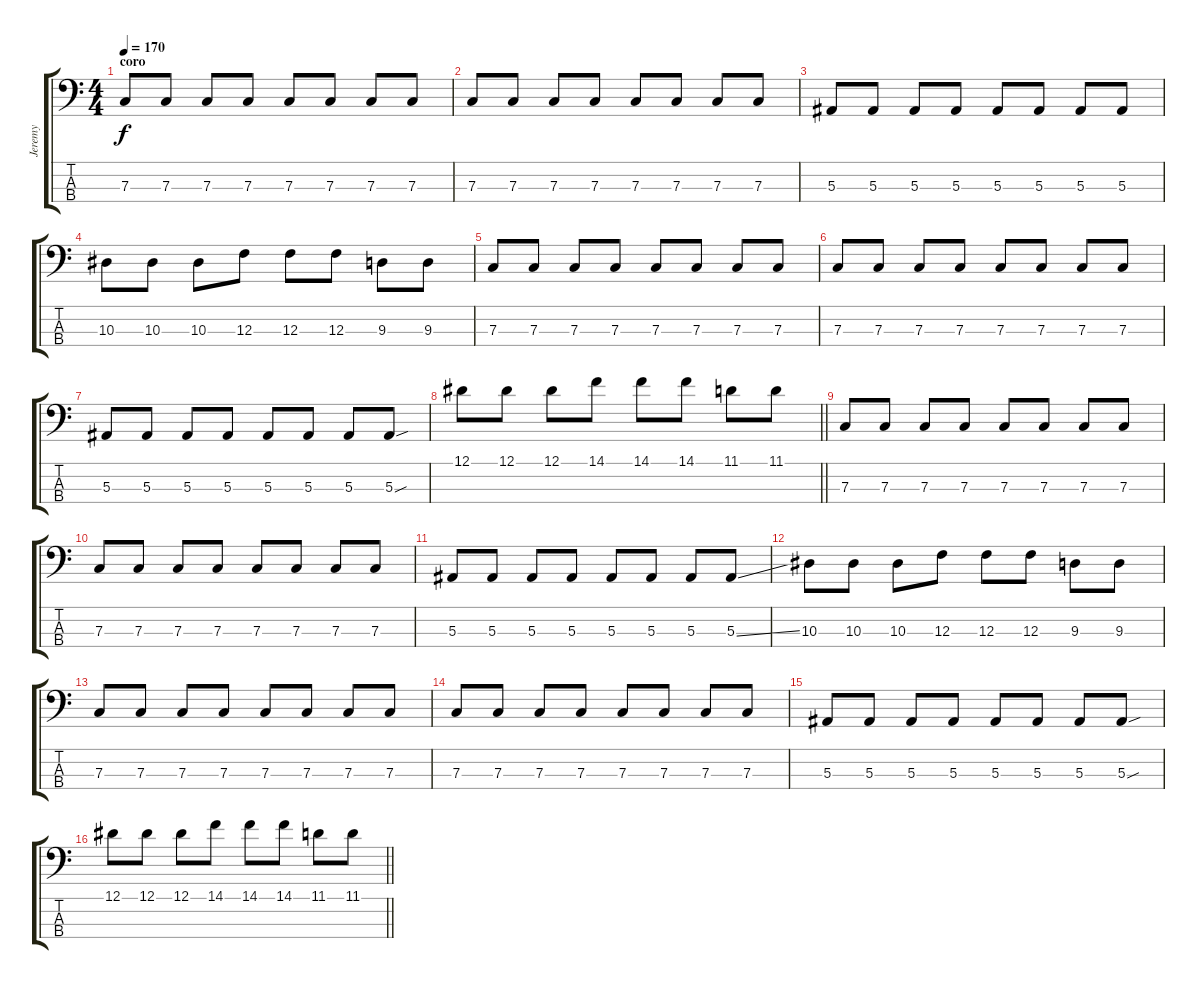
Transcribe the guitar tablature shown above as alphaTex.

\track ("Jeremy" "Jeremy") {instrument electricbassfinger}
\staff {score tabs}
\tuning (Eb2 Bb1 F1 C1) {hide}
\ts (4 4)
\section ("" "coro")
\tempo 170
\clef f4
\ks c
7.3.8{dy f} 7.3.8 7.3.8 7.3.8 7.3.8 7.3.8 7.3.8 7.3.8 |
7.3.8 7.3.8 7.3.8 7.3.8 7.3.8 7.3.8 7.3.8 7.3.8 |
5.3.8 5.3.8 5.3.8 5.3.8 5.3.8 5.3.8 5.3.8 5.3.8 |
10.3.8 10.3.8 10.3.8 12.3.8 12.3.8 12.3.8 9.3.8 9.3.8 |
7.3.8 7.3.8 7.3.8 7.3.8 7.3.8 7.3.8 7.3.8 7.3.8 |
7.3.8 7.3.8 7.3.8 7.3.8 7.3.8 7.3.8 7.3.8 7.3.8 |
5.3.8 5.3.8 5.3.8 5.3.8 5.3.8 5.3.8 5.3.8 5.3{sou}.8 |
\barLineRight lightlight
12.1.8 12.1.8 12.1.8 14.1.8 14.1.8 14.1.8 11.1.8 11.1.8 |
7.3.8 7.3.8 7.3.8 7.3.8 7.3.8 7.3.8 7.3.8 7.3.8 |
7.3.8 7.3.8 7.3.8 7.3.8 7.3.8 7.3.8 7.3.8 7.3.8 |
5.3.8 5.3.8 5.3.8 5.3.8 5.3.8 5.3.8 5.3.8 5.3{ss}.8 |
10.3.8 10.3.8 10.3.8 12.3.8 12.3.8 12.3.8 9.3.8 9.3.8 |
7.3.8 7.3.8 7.3.8 7.3.8 7.3.8 7.3.8 7.3.8 7.3.8 |
7.3.8 7.3.8 7.3.8 7.3.8 7.3.8 7.3.8 7.3.8 7.3.8 |
5.3.8 5.3.8 5.3.8 5.3.8 5.3.8 5.3.8 5.3.8 5.3{sou}.8 |
\barLineRight lightlight
12.1.8 12.1.8 12.1.8 14.1.8 14.1.8 14.1.8 11.1.8 11.1.8
